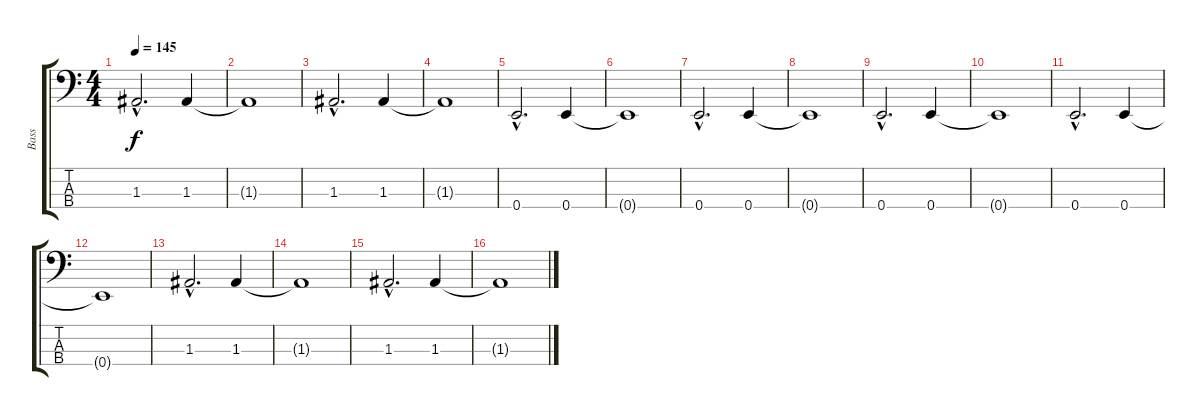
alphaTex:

\track ("Bass" "Bass") {instrument electricbasspick}
\staff {score tabs}
\tuning (G2 D2 A1 E1) {hide}
\ts (4 4)
\tempo 145
\clef f4
\ks c
1.3{hac}.2{d dy f} 1.3.4 |
1.3{t}.1 |
1.3{hac}.2{d} 1.3.4 |
1.3{t}.1 |
0.4{hac}.2{d} 0.4.4 |
0.4{t}.1 |
0.4{hac}.2{d} 0.4.4 |
0.4{t}.1 |
0.4{hac}.2{d} 0.4.4 |
0.4{t}.1 |
0.4{hac}.2{d} 0.4.4 |
0.4{t}.1 |
1.3{hac}.2{d} 1.3.4 |
1.3{t}.1 |
1.3{hac}.2{d} 1.3.4 |
1.3{t}.1
